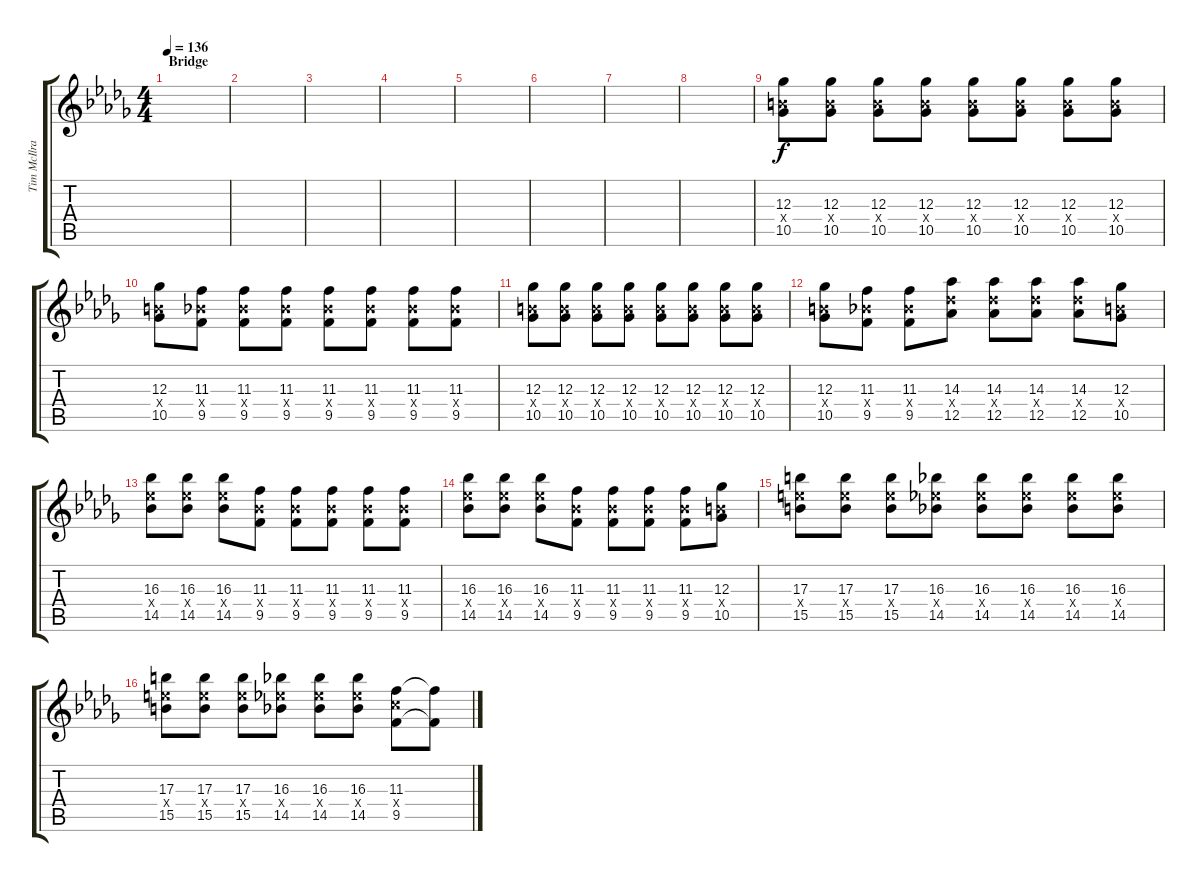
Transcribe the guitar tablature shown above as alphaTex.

\track ("Tim McIlrath - Guitar Two" "Tim McIlra") {instrument distortionguitar}
\staff {score tabs}
\tuning (Eb4 Bb3 Gb3 Db3 Ab2 Eb2) {hide}
\ts (4 4)
\section ("" "Bridge")
\tempo 136
\clef g2
\ks db
|
|
|
|
|
|
|
|
(12.3 10.4{x} 10.5).8 (12.3 10.4{x} 10.5).8 (12.3 10.4{x} 10.5).8 (12.3 10.4{x} 10.5).8 (12.3 10.4{x} 10.5).8 (12.3 10.4{x} 10.5).8 (12.3 10.4{x} 10.5).8 (12.3 10.4{x} 10.5).8 |
(12.3 10.4{x} 10.5).8 (11.3 9.4{x} 9.5).8 (11.3 9.4{x} 9.5).8 (11.3 9.4{x} 9.5).8 (11.3 9.4{x} 9.5).8 (11.3 9.4{x} 9.5).8 (11.3 9.4{x} 9.5).8 (11.3 9.4{x} 9.5).8 |
(12.3 10.4{x} 10.5).8 (12.3 10.4{x} 10.5).8 (12.3 10.4{x} 10.5).8 (12.3 10.4{x} 10.5).8 (12.3 10.4{x} 10.5).8 (12.3 10.4{x} 10.5).8 (12.3 10.4{x} 10.5).8 (12.3 10.4{x} 10.5).8 |
(12.3 10.4{x} 10.5).8 (11.3 9.4{x} 9.5).8 (11.3 9.4{x} 9.5).8 (14.3 12.4{x} 12.5).8 (14.3 12.4{x} 12.5).8 (14.3 12.4{x} 12.5).8 (14.3 12.4{x} 12.5).8 (12.3 10.4{x} 10.5).8 |
(16.3 14.4{x} 14.5).8 (16.3 14.4{x} 14.5).8 (16.3 14.4{x} 14.5).8 (11.3 9.4{x} 9.5).8 (11.3 9.4{x} 9.5).8 (11.3 9.4{x} 9.5).8 (11.3 9.4{x} 9.5).8 (11.3 9.4{x} 9.5).8 |
(16.3 14.4{x} 14.5).8 (16.3 14.4{x} 14.5).8 (16.3 14.4{x} 14.5).8 (11.3 9.4{x} 9.5).8 (11.3 9.4{x} 9.5).8 (11.3 9.4{x} 9.5).8 (11.3 9.4{x} 9.5).8 (12.3 10.4{x} 10.5).8 |
(17.3 15.4{x} 15.5).8 (17.3 15.4{x} 15.5).8 (17.3 15.4{x} 15.5).8 (16.3 14.4{x} 14.5).8 (16.3 14.4{x} 14.5).8 (16.3 14.4{x} 14.5).8 (16.3 14.4{x} 14.5).8 (16.3 14.4{x} 14.5).8 |
(17.3 15.4{x} 15.5).8 (17.3 15.4{x} 15.5).8 (17.3 15.4{x} 15.5).8 (16.3 14.4{x} 14.5).8 (16.3 14.4{x} 14.5).8 (16.3 14.4{x} 14.5).8 (11.3 11.4{x} 9.5).8 (11.3{sl t} 9.5{sl t}).8
